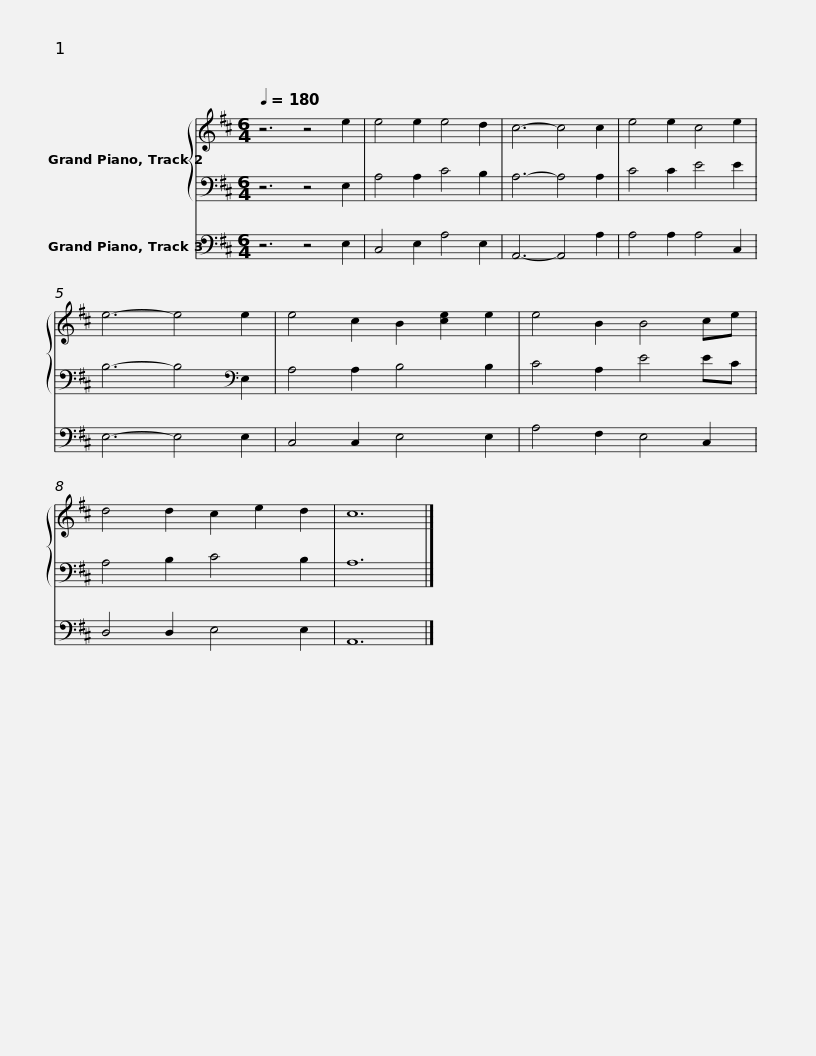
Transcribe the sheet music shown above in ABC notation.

X:1
%%score { 1 | 2 } 3
L:1/8
Q:1/4=180
M:6/4
I:linebreak $
K:D
V:1 treble
V:2 bass
V:3 bass
V:1
 z6 z4 e2 | e4 e2 e4 d2 | c6- c4 c2 | e4 e2 c4 e2 | e6- e4 e2 | %5
 e4 c2 B2 [ce]2 e2 |$ e4 B2 B4 ce | d4 d2 c2 e2 d2 | c12 |] %9
V:2
 z6 z4 E,2 | A,4 A,2 C4 B,2 | A,6- A,4 A,2 | C4 C2 E4 E2 | B,6- B,4[K:bass] E,2 | %5
 A,4 A,2 B,4 B,2 |$ C4 A,2 E4 EC | A,4 B,2 C4 B,2 | A,12 |] %9
V:3
 z6 z4 E,2 | C,4 E,2 A,4 E,2 | A,,6- A,,4 A,2 | A,4 A,2 A,4 C,2 | E,6- E,4 E,2 | %5
 C,4 C,2 E,4 E,2 |$ A,4 F,2 E,4 C,2 | D,4 D,2 E,4 E,2 | A,,12 |] %9
